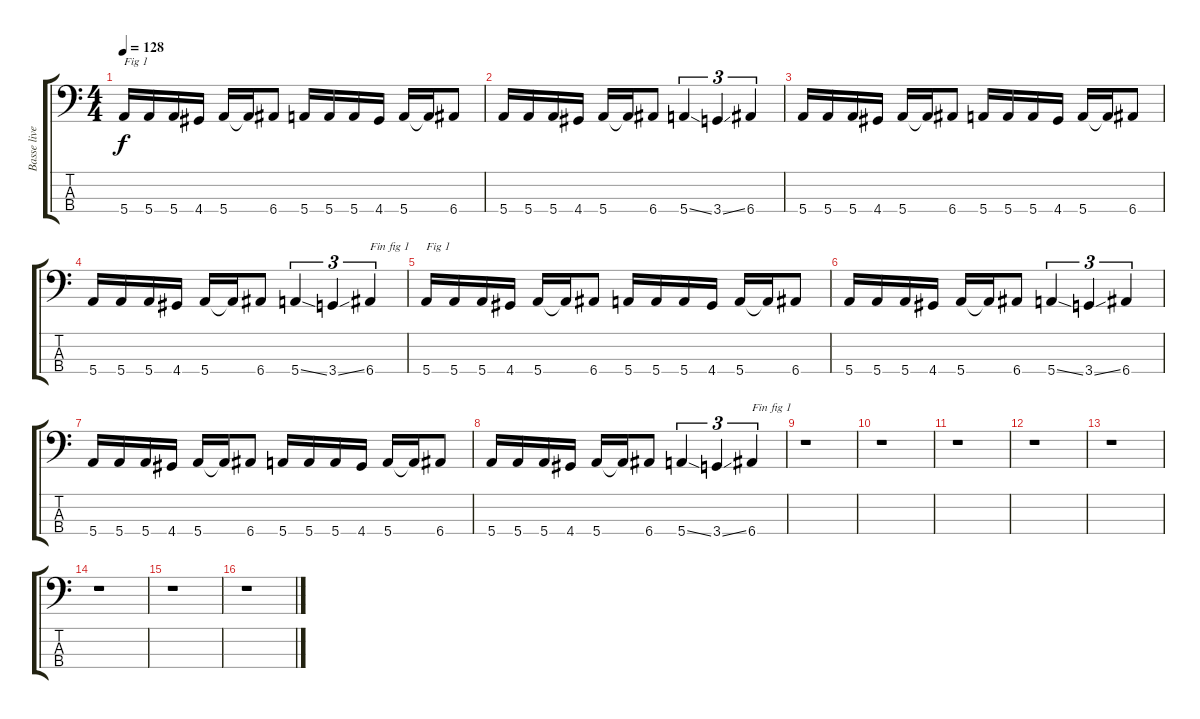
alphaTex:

\track ("Basse live" "Basse live") {instrument slapbass2}
\staff {score tabs}
\tuning (G2 D2 A1 E1) {hide}
\ts (4 4)
\tempo 128
\clef f4
\ks c
5.4.16{txt "Fig 1" dy f} 5.4.16 5.4.16 4.4.16 5.4.16 5.4{t}.16 6.4.8 5.4.16 5.4.16 5.4.16 4.4.16 5.4.16 5.4{t}.16 6.4.8 |
5.4.16 5.4.16 5.4.16 4.4.16 5.4.16 5.4{t}.16 6.4.8 5.4{ss}.4{tu (3 2)} 3.4{ss}.4{tu (3 2)} 6.4.4{tu (3 2)} |
5.4.16 5.4.16 5.4.16 4.4.16 5.4.16 5.4{t}.16 6.4.8 5.4.16 5.4.16 5.4.16 4.4.16 5.4.16 5.4{t}.16 6.4.8 |
5.4.16 5.4.16 5.4.16 4.4.16 5.4.16 5.4{t}.16 6.4.8 5.4{ss}.4{tu (3 2)} 3.4{ss}.4{tu (3 2)} 6.4.4{tu (3 2) txt "Fin fig 1"} |
5.4.16{txt "Fig 1"} 5.4.16 5.4.16 4.4.16 5.4.16 5.4{t}.16 6.4.8 5.4.16 5.4.16 5.4.16 4.4.16 5.4.16 5.4{t}.16 6.4.8 |
5.4.16 5.4.16 5.4.16 4.4.16 5.4.16 5.4{t}.16 6.4.8 5.4{ss}.4{tu (3 2)} 3.4{ss}.4{tu (3 2)} 6.4.4{tu (3 2)} |
5.4.16 5.4.16 5.4.16 4.4.16 5.4.16 5.4{t}.16 6.4.8 5.4.16 5.4.16 5.4.16 4.4.16 5.4.16 5.4{t}.16 6.4.8 |
5.4.16 5.4.16 5.4.16 4.4.16 5.4.16 5.4{t}.16 6.4.8 5.4{ss}.4{tu (3 2)} 3.4{ss}.4{tu (3 2)} 6.4.4{tu (3 2) txt "Fin fig 1"} |
r.1 |
r.1 |
r.1 |
r.1 |
r.1 |
r.1 |
r.1 |
r.1
